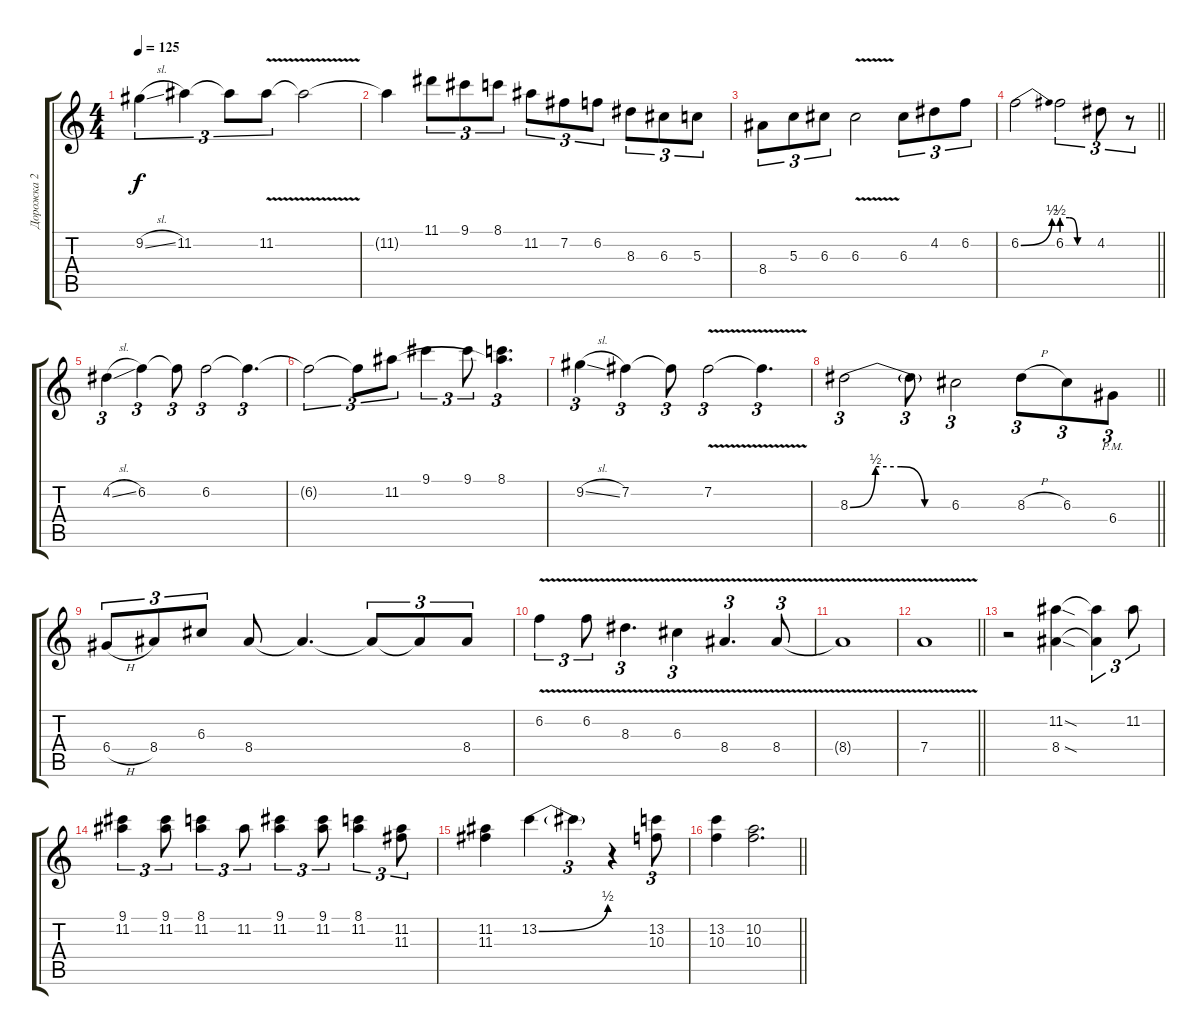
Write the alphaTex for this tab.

\track ("Дорожка 2" "Дорожка 2") {instrument acousticguitarsteel}
\staff {score tabs}
\tuning (E4 B3 G3 D3 A2 E2) {hide}
\ts (4 4)
\tempo 125
\clef g2
\ks c
9.2{sl}.4{tu (3 2) dy f} 11.2.4{tu (3 2)} 11.2{t}.8{tu (3 2)} 11.2{v}.8{tu (3 2)} 11.2{t}.2 |
11.2{t}.4 11.1.8{tu (3 2)} 9.1.8{tu (3 2)} 8.1.8{tu (3 2)} 11.2.8{tu (3 2)} 7.2.8{tu (3 2)} 6.2.8{tu (3 2)} 8.3.8{tu (3 2)} 6.3.8{tu (3 2)} 5.3.8{tu (3 2)} |
8.4.8{tu (3 2)} 5.3.8{tu (3 2)} 6.3.8{tu (3 2)} 6.3{v}.2 6.3.8{tu (3 2)} 4.2.8{tu (3 2)} 6.2.8{tu (3 2)} |
\barLineRight lightlight
6.2{be (bend 0 0 60 2)}.2 6.2{be (custom 0 2 15 2 30 0 60 0)}.2{tu (3 2)} 4.2.8{tu (3 2)} r.8{tu (3 2)} |
4.2{sl}.4{tu (3 2)} 6.2.4{tu (3 2)} 6.2{t}.8{tu (3 2)} 6.2.2{tu (3 2)} 6.2{t}.4{d tu (3 2)} |
6.2{t}.2{tu (3 2)} 6.2{t}.8{tu (3 2)} 11.2.8{tu (3 2)} 9.1.4{tu (3 2)} 9.1.8{tu (3 2)} (8.1 11.2{t}).4{d tu (3 2)} |
9.2{sl}.4{tu (3 2)} 7.2.4{tu (3 2)} 7.2{t}.8{tu (3 2)} 7.2{v}.2{tu (3 2)} 7.2{t}.4{d tu (3 2)} |
\barLineRight lightlight
8.3{be (custom 0 0 15 2 30 2 44 0 60 0)}.2{tu (3 2)} 8.3{t}.8{tu (3 2)} 6.3.2{tu (3 2)} 8.3{h}.8{tu (3 2)} 6.3.8{tu (3 2)} 6.4{pm}.8{tu (3 2)} |
6.4{h}.8{tu (3 2)} 8.4.8{tu (3 2)} 6.3.8{tu (3 2)} 8.4.8 8.4{t}.4{d} 8.4{t}.8{tu (3 2)} 8.4{t}.8{tu (3 2)} 8.4.8{tu (3 2)} |
6.2{v}.4{tu (3 2)} 6.2{v}.8{tu (3 2)} 8.3{v}.4{d tu (3 2)} 6.3{v}.4{tu (3 2)} 8.4{v}.4{d tu (3 2)} 8.4{v}.8{tu (3 2)} |
8.4{t}.1 |
\barLineRight lightlight
7.4{v}.1 |
r.2 (11.2{sod} 8.4{sod}).4 (11.2{t} 8.4{t}).4{tu (3 2)} 11.2.8{tu (3 2)} |
(9.1 11.2).4{tu (3 2)} (9.1 11.2).8{tu (3 2)} (8.1 11.2).4{tu (3 2)} 11.2.8{tu (3 2)} (9.1 11.2).4{tu (3 2)} (9.1 11.2).8{tu (3 2)} (8.1 11.2).4{tu (3 2)} (11.2 11.3).8{tu (3 2)} |
(11.2 11.3).4 13.2{be (bend 0 0 60 2)}.4 13.2{t}.4{tu (3 2)} r.4 (13.2 10.3).8{tu (3 2)} |
\barLineRight lightlight
(13.2 10.3).4 (10.2 10.3).2{d}
